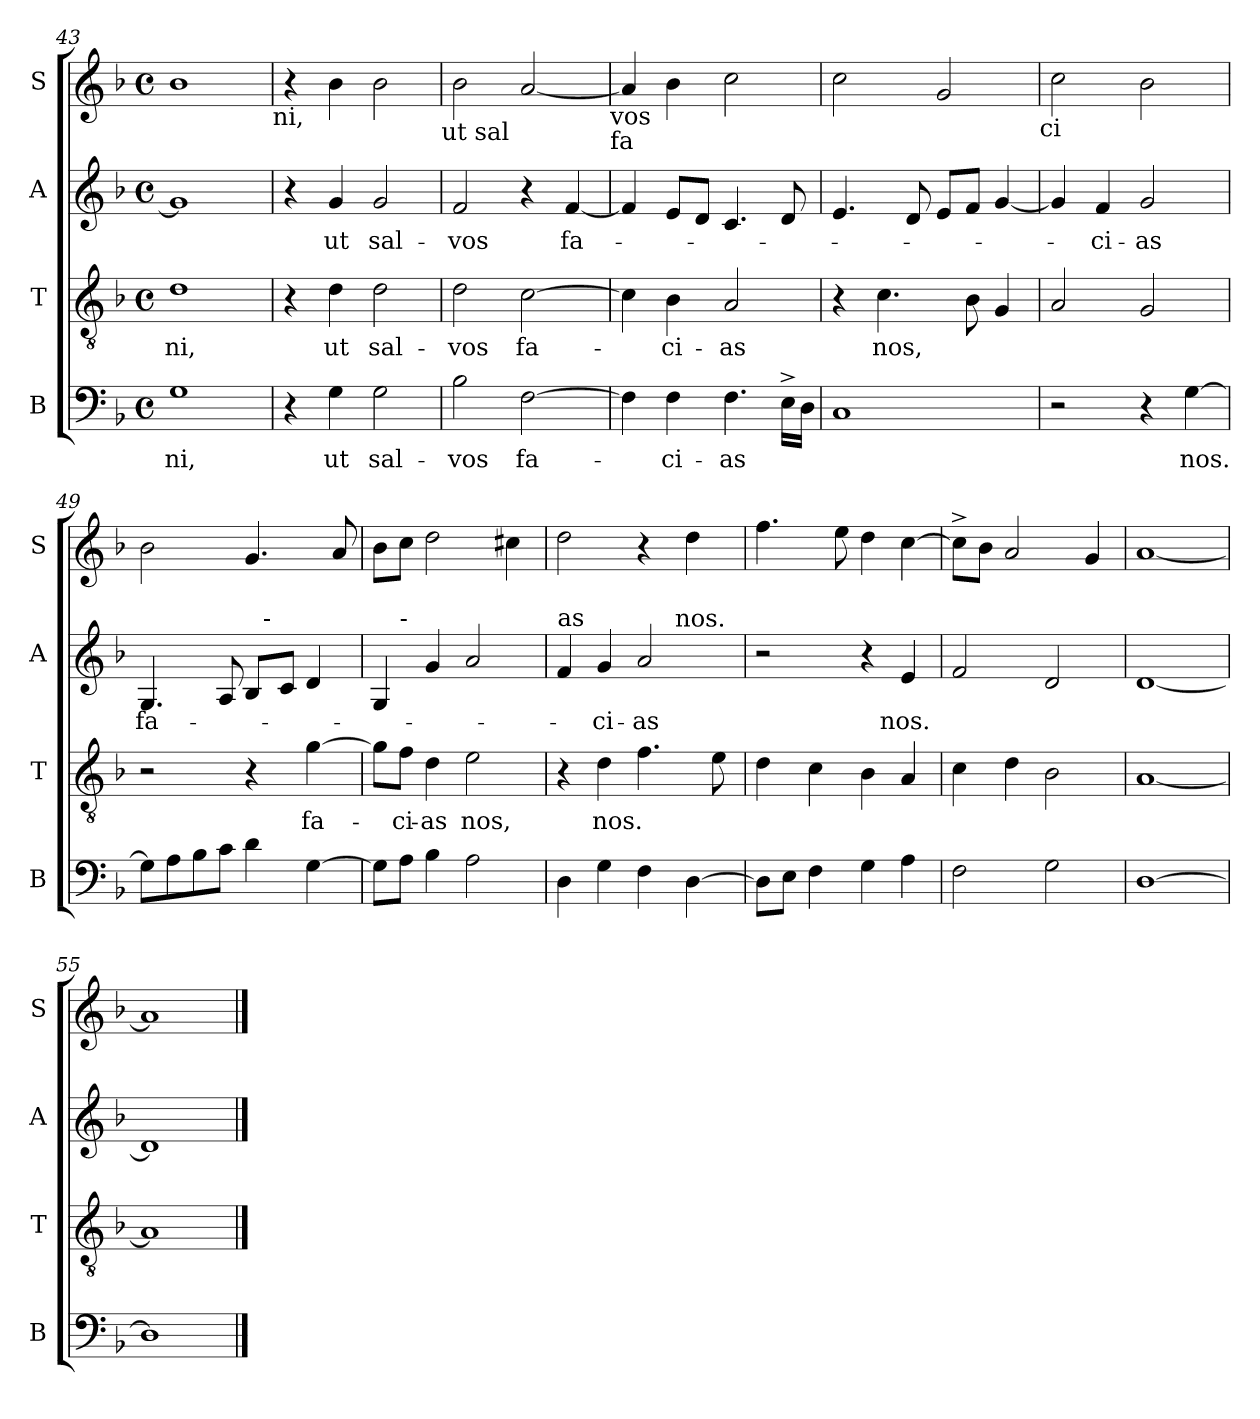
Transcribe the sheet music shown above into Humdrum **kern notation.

**kern	**text	**kern	**text	**kern	**text	**kern
*part4	*part4	*part3	*part3	*part2	*part2	*part1
*staff4	*staff4	*staff3	*staff3	*staff2	*staff2	*staff1
*I"B	*	*I"T	*	*I"A	*	*I"S
*I'B	*	*I'T	*	*I'A	*	*I'S
*clefF4	*	*clefGv2	*	*clefG2	*	*clefG2
*k[b-]	*	*k[b-]	*	*k[b-]	*	*k[b-]
*F:	*	*F:	*	*F:	*	*F:
*M4/4	*	*M4/4	*	*M4/4	*	*M4/4
*met(c)	*	*met(c)	*	*met(c)	*	*met(c)
=43	=43	=43	=43	=43	=43	=43
!	!LO:LY:b	!	!LO:LY:b	!	!	!
1G	-ni,	1d	-ni,	1g]	.	1b-
!	!	!	!	!	!	!LO:TX:b:t=ni,
=44	=44	=44	=44	=44	=44	=44
4r	.	4r	.	4r	.	4r
!	!LO:LY:b	!	!LO:LY:b	!	!LO:LY:b	!
4G\	ut	4d\	ut	4g/	ut	4b-\
!	!LO:LY:b	!	!LO:LY:b	!	!LO:LY:b	!
2G\	sal-	2d\	sal-	2g/	sal-	2b-\
!	!	!	!	!	!	!LO:TX:b:t=ut sal
=45	=45	=45	=45	=45	=45	=45
!	!LO:LY:b	!	!LO:LY:b	!	!LO:LY:b	!
2B-\	-vos	2d\	-vos	2f/	-vos	2b-\
!	!LO:LY:b	!	!LO:LY:b	!	!	!
[>2F\	fa-	[>2c\	fa-	4r	.	[<2a/
!	!	!	!	!	!LO:LY:b	!
.	.	.	.	[<4f/	fa-	.
!	!	!	!	!	!	!LO:TX:b:t=vos
!	!	!	!	!	!	!LO:TX:b:t=fa
=46	=46	=46	=46	=46	=46	=46
4F\]	.	4c\]	.	4f/]	.	4a/]
!	!LO:LY:b	!	!LO:LY:b	!	!	!
4F\	-ci-	4B-\	-ci-	8e/L	.	4b-\
.	.	.	.	8d/J	.	.
!	!LO:LY:b	!	!LO:LY:b	!	!	!
4.F\	-as	2A/	-as	4.c/	.	2cc\
16E^>\LL	.	.	.	8d/	.	.
16D\JJ	.	.	.	.	.	.
=47	=47	=47	=47	=47	=47	=47
1C	.	4r	.	4.e/	.	2cc\
!	!	!	!LO:LY:b	!	!	!
.	.	4.c\	nos,	.	.	.
.	.	.	.	8d/	.	.
.	.	.	.	8e/L	.	2g/
.	.	8B-\	.	8f/J	.	.
.	.	4G/	.	[<4g/	.	.
!	!	!	!	!	!	!LO:TX:b:t=ci
=48	=48	=48	=48	=48	=48	=48
2r	.	2A/	.	4g/]	.	2cc\
!	!	!	!	!	!LO:LY:b	!
.	.	.	.	4f/	-ci-	.
!	!	!	!	!	!LO:LY:b:rj	!
4r	.	2G/	.	2g/	-as	2b-\
!	!LO:LY:b	!	!	!	!	!
[<4G\	nos.	.	.	.	.	.
!!LO:LB:g=z
=49	=49	=49	=49	=49	=49	=49
!	!	!	!	!LO:TX:a:t=-	!	!
!	!	!	!	!	!LO:LY:b	!
*	*	*	*	*^	*	*
8G\L]	.	2r	.	4.G/	2ryy	fa-	2b-\
8A\	.	.	.	.	.	.	.
8B-\	.	.	.	.	.	.	.
8c\J	.	.	.	8A/	.	.	.
4d\	.	4r	.	8B-/L	16ryy	.	4.g/
!	!	!	!	!	!LO:TX:a:t=-	!	!
.	.	.	.	.	4..ryy	.	.
.	.	.	.	8c/J	.	.	.
!	!	!	!LO:LY:b	!	!	!	!
[>4G\	.	[>4g\	fa-	4d/	.	.	.
.	.	.	.	.	.	.	8a/
=50	=50	=50	=50	=50	=50	=50	=50
8G\L]	.	8g\L]	.	4G/	8ryy	.	8b-\L
!	!	!	!	!	!LO:TX:a:t=-	!	!
!	!	!	!LO:LY:b	!	!	!	!
8A\J	.	8f\J	-ci-	.	2..ryy	.	8cc\J
!	!	!	!LO:LY:b:rj	!	!	!	!
4B-\	.	4d\	-as	4g/	.	.	2dd\
!	!	!	!LO:LY:b	!	!	!	!
2A\	.	2e\	nos,	2a/	.	.	.
.	.	.	.	.	.	.	4cc#\
=51	=51	=51	=51	=51	=51	=51	=51
!	!	!	!	!LO:TX:a:t=as	!	!	!
4D\	.	4r	.	4f/	2ryy	.	2dd\
!	!	!	!LO:LY:b	!	!	!LO:LY:b	!
4G\	.	4d\	nos.	4g/	.	-ci-	.
!	!	!	!	!	!	!LO:LY:b	!
4F\	.	4.f\	.	2a/	8..ryy	-as	4r
!	!	!	!	!	!LO:TX:a:t=nos.	!	!
.	.	.	.	.	4ryy	.	.
[>4D\	.	.	.	.	.	.	4dd\
.	.	8e\	.	.	.	.	.
.	.	.	.	.	32ryy	.	.
*	*	*	*	*v	*v	*	*
=52	=52	=52	=52	=52	=52	=52
8D\L]	.	4d\	.	2r	.	4.ff\
8E\J	.	.	.	.	.	.
4F\	.	4c\	.	.	.	.
.	.	.	.	.	.	8ee\
4G\	.	4B-\	.	4r	.	4dd\
!	!	!	!	!	!LO:LY:b	!
4A\	.	4A/	.	4e/	nos.	[>4cc\
=53	=53	=53	=53	=53	=53	=53
2F\	.	4c\	.	2f/	.	8cc^>\L]
.	.	.	.	.	.	8b-\J
.	.	4d\	.	.	.	2a/
2G\	.	2B-\	.	2d/	.	.
.	.	.	.	.	.	4g/
=54	=54	=54	=54	=54	=54	=54
[>1D	.	[<1A	.	[<1d	.	[<1a
=55	=55	=55	=55	=55	=55	=55
1D]	.	1A]	.	1d]	.	1a]
==	==	==	==	==	==	==
*-	*-	*-	*-	*-	*-	*-
